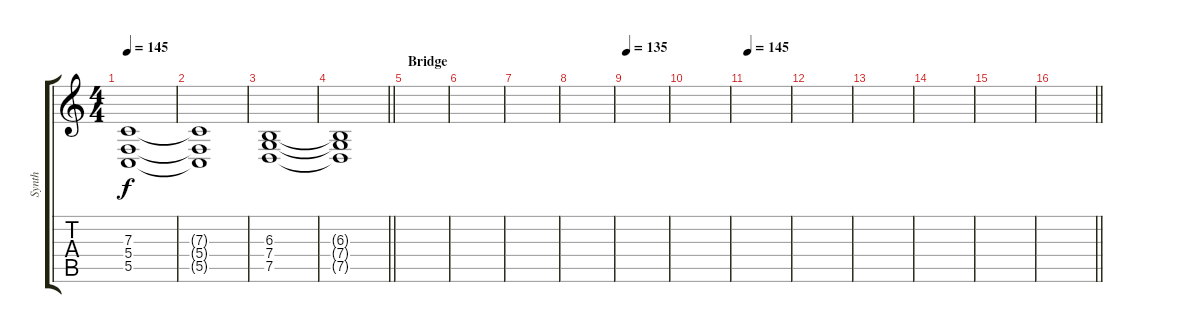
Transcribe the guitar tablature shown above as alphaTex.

\track ("Synth" "Synth") {instrument stringensemble1}
\staff {score tabs}
\tuning (D4 A3 F3 C3 G2 C2) {hide}
\ts (4 4)
\tempo 145
\clef g2
\ks c
(7.3 5.4 5.5).1{dy f} |
(7.3{t} 5.4{t} 5.5{t}).1 |
(6.3 7.4 7.5).1 |
\barLineRight lightlight
(6.3{t} 7.4{t} 7.5{t}).1 |
\section ("" "Bridge")
|
|
|
|
\tempo 135
|
|
\tempo 145
|
|
|
|
|
\barLineRight lightlight
